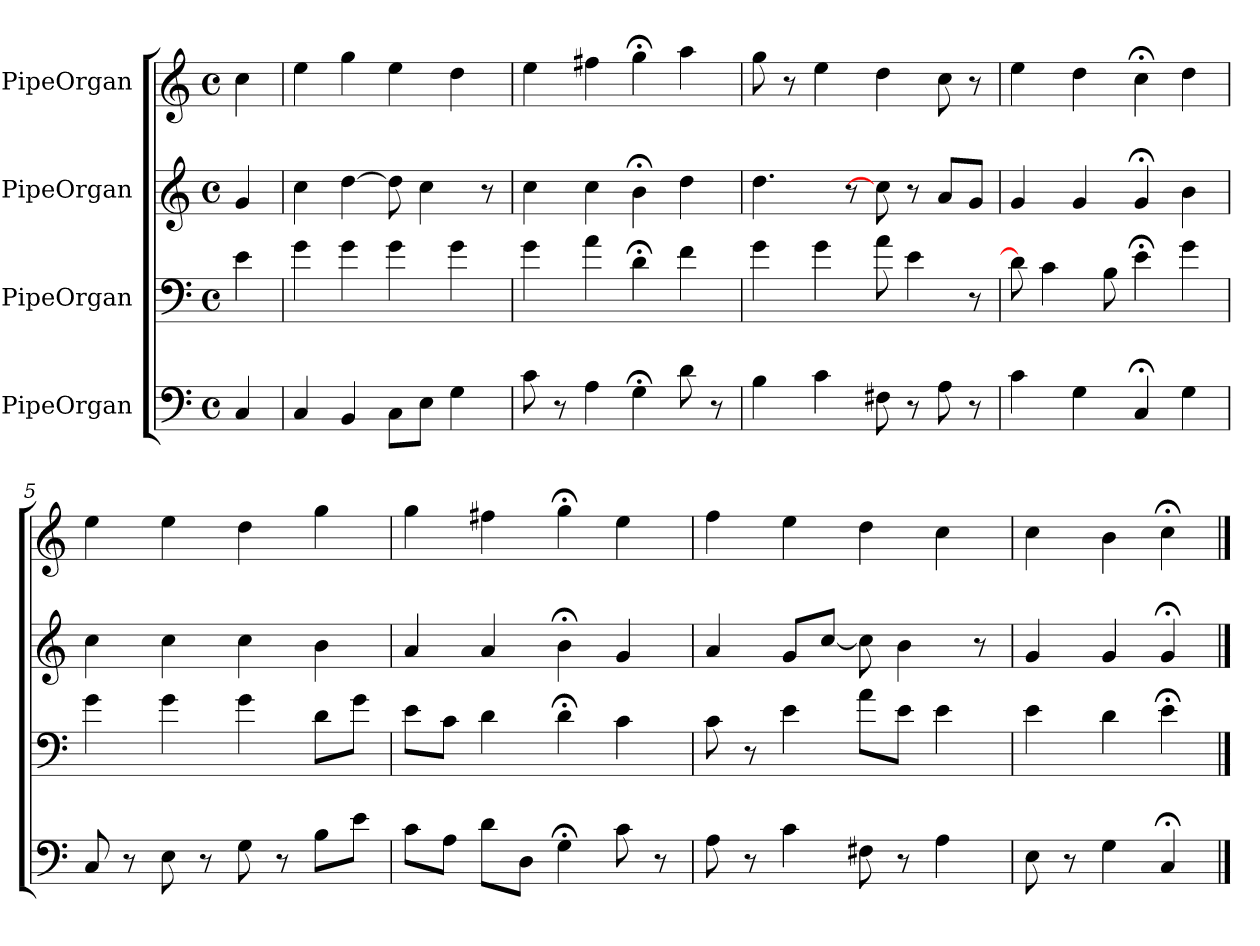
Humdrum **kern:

**kern	**kern	**kern	**kern
*part4	*part3	*part2	*part1
*staff4	*staff3	*staff2	*staff1
*I"PipeOrgan	*I"PipeOrgan	*I"PipeOrgan	*I"PipeOrgan
*clefF4	*clefF4	*clefG2	*clefG2
*k[]	*k[]	*k[]	*k[]
*C:	*C:	*C:	*C:
*M4/4	*M4/4	*M4/4	*M4/4
*met(c)	*met(c)	*met(c)	*met(c)
*MM60	*MM60	*MM60	*MM60
=	=	=	=
4C	4e	4g	4cc
=1	=1	=1	=1
4C	4g	4cc	4ee
4BB	4g	[4dd	4gg
8C\L	4g	8dd]	4ee
8E\J	.	4cc	.
4G	4g	.	4dd
.	.	8r	.
=2	=2	=2	=2
8c	4g	4cc	4ee
8r	.	.	.
4A	4a	4cc	4ff#X
4G;<	4d;<	4b;<	4gg;<
8d	4f	4dd	4aa
8r	.	.	.
=3	=3	=3	=3
4B	4g	4.dd	8gg
.	.	.	8r
4c	4g	.	4ee
.	.	8r	.
8F#X	8a	8cc]	4dd
8r	4e	8r	.
8A	.	8a/L	8cc
8r	8r	8g/J	8r
=4	=4	=4	=4
4c	8d]	4g	4ee
.	4c	.	.
4G	.	4g	4dd
.	8B	.	.
4C;<	4e;<	4g;<	4cc;<
4G	4g	4b	4dd
=5	=5	=5	=5
8C	4g	4cc	4ee
8r	.	.	.
8E	4g	4cc	4ee
8r	.	.	.
8G	4g	4cc	4dd
8r	.	.	.
8B\L	8d\L	4b	4gg
8e\J	8g\J	.	.
=6	=6	=6	=6
8c\L	8e\L	4a	4gg
8A\J	8c\J	.	.
8d\L	4d	4a	4ff#X
8D\J	.	.	.
4G;<	4d;<	4b;<	4gg;<
8c	4c	4g	4ee
8r	.	.	.
=7	=7	=7	=7
8A	8c	4a	4ff
8r	8r	.	.
4c	4e	8g/L	4ee
.	.	[8cc/J	.
8F#X	8a\L	8cc]	4dd
8r	8e\J	4b	.
4A	4e	.	4cc
.	.	8r	.
=8	=8	=8	=8
8E	4e	4g	4cc
8r	.	.	.
4G	4d	4g	4b
4C;<	4e;<	4g;<	4cc;<
==	==	==	==
*-	*-	*-	*-
